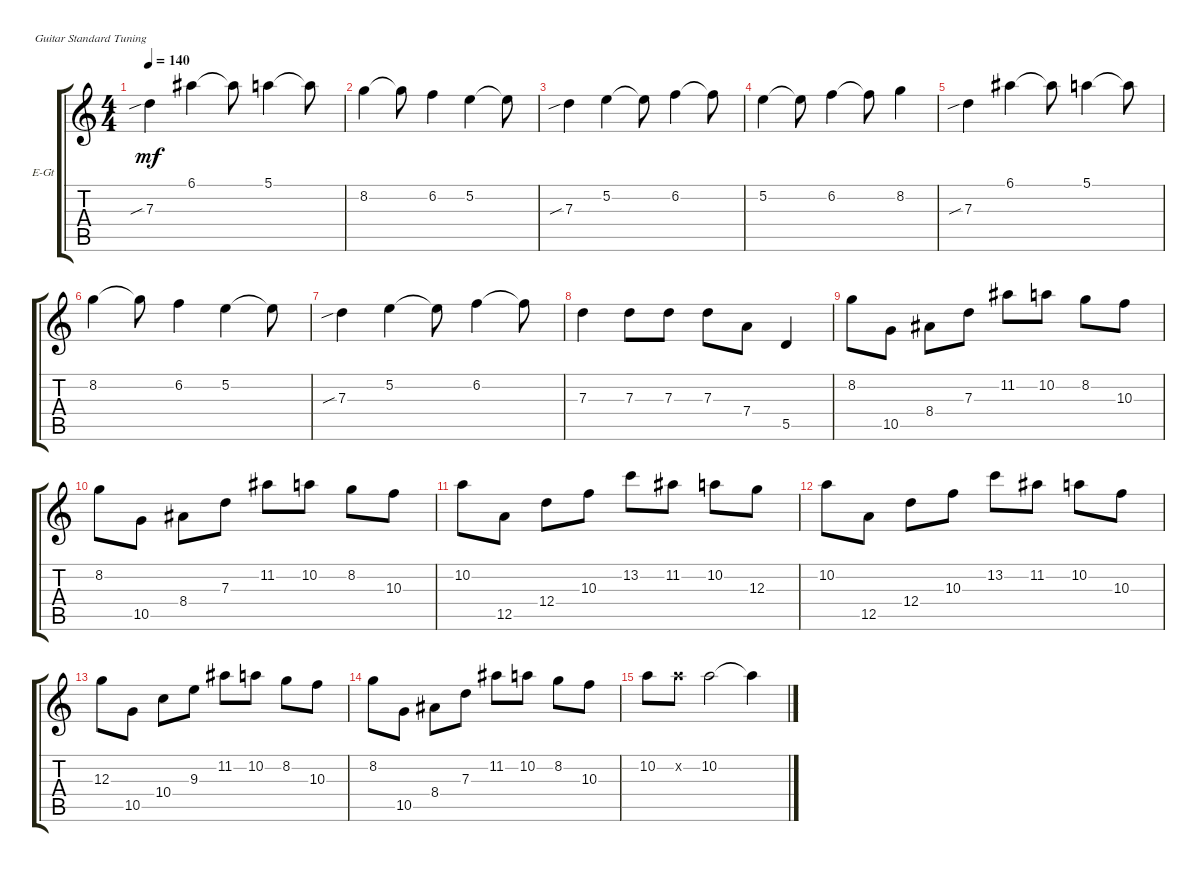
\defaultSystemsLayout 4
\bracketExtendMode groupsimilarinstruments
\firstSystemTrackNameOrientation horizontal
\otherSystemsTrackNameOrientation horizontal
\track ("Electric Guitar" "E-Gt") {instrument electricguitarclean}
\staff {score tabs}
\tuning (E4 B3 G3 D3 A2 E2)
\ts (4 4)
\tempo 140
\clef g2
\ks c
7.3{sib}.4{dy mf instrument electricguitarclean} 6.1.4 6.1{t}.8 5.1.4 5.1{t}.8 |
8.2.4 8.2{t}.8 6.2.4 5.2.4 5.2{t}.8 |
7.3{sib}.4 5.2.4 5.2{t}.8 6.2.4 6.2{t}.8 |
5.2.4 5.2{t}.8 6.2.4 6.2{t}.8 8.2.4 |
7.3{sib}.4 6.1.4 6.1{t}.8 5.1.4 5.1{t}.8 |
8.2.4 8.2{t}.8 6.2.4 5.2.4 5.2{t}.8 |
7.3{sib}.4 5.2.4 5.2{t}.8 6.2.4 6.2{t}.8 |
7.3.4 7.3.8 7.3.8 7.3.8 7.4.8 5.5.4 |
8.2.8 10.5.8 8.4.8 7.3.8 11.2.8 10.2.8 8.2.8 10.3.8 |
8.2.8 10.5.8 8.4.8 7.3.8 11.2.8 10.2.8 8.2.8 10.3.8 |
10.2.8 12.5.8 12.4.8 10.3.8 13.2.8 11.2.8 10.2.8 12.3.8 |
10.2.8 12.5.8 12.4.8 10.3.8 13.2.8 11.2.8 10.2.8 10.3.8 |
12.3.8 10.5.8 10.4.8 9.3.8 11.2.8 10.2.8 8.2.8 10.3.8 |
8.2.8 10.5.8 8.4.8 7.3.8 11.2.8 10.2.8 8.2.8 10.3.8 |
10.2.8 10.2{x}.8 10.2.2 10.2{t}.4
